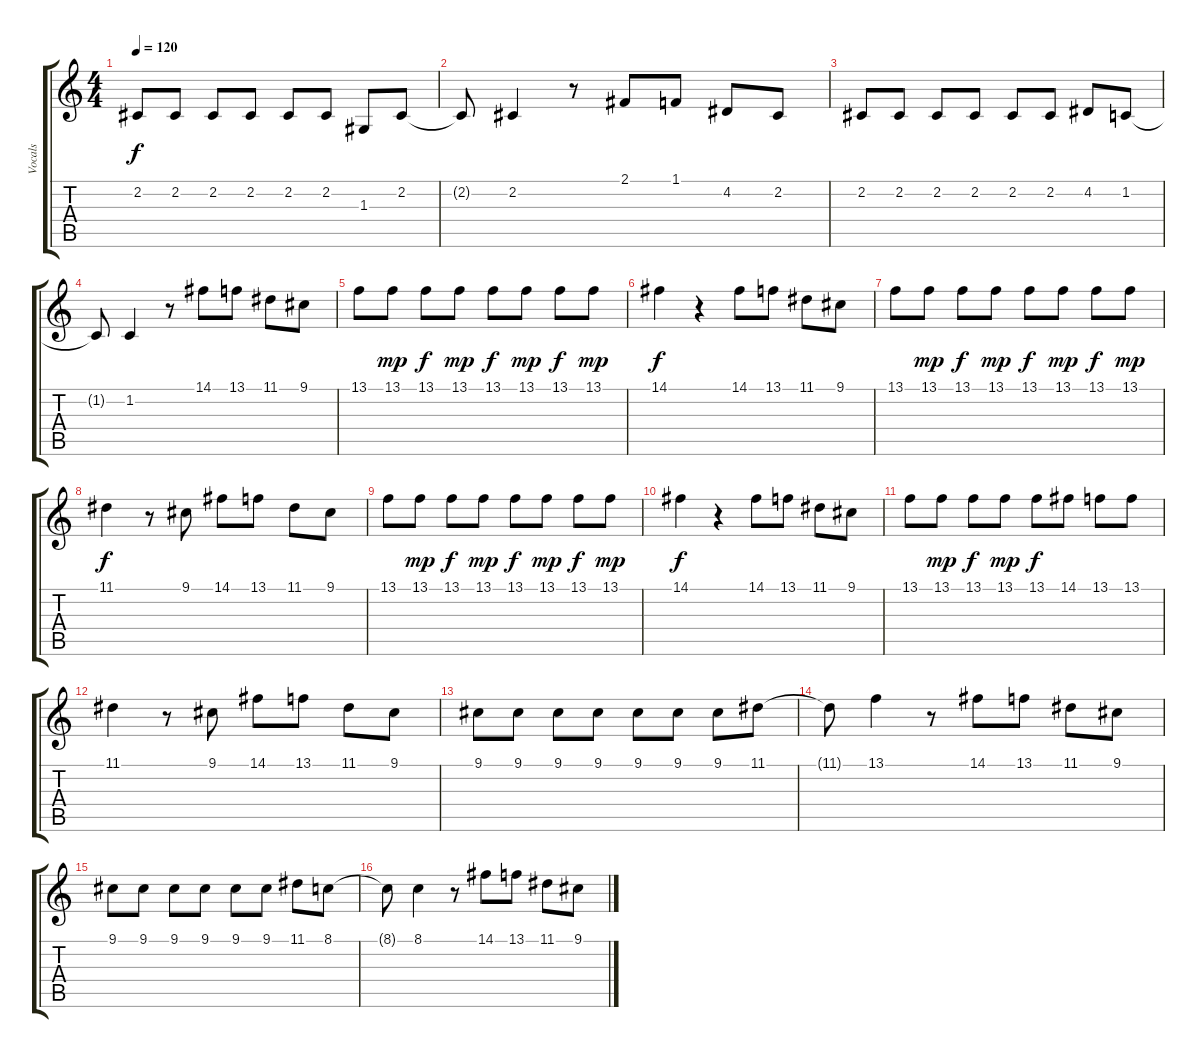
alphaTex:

\track ("Vocals" "Vocals") {instrument acousticgrandpiano}
\staff {score tabs}
\tuning (E4 B3 G3 D3 A2 E2) {hide}
\ts (4 4)
\tempo 120
\clef g2
\ks c
2.2.8{dy f} 2.2.8 2.2.8 2.2.8 2.2.8 2.2.8 1.3.8 2.2.8 |
2.2{t}.8 2.2.4 r.8 2.1.8 1.1.8 4.2.8 2.2.8 |
2.2.8 2.2.8 2.2.8 2.2.8 2.2.8 2.2.8 4.2.8 1.2.8 |
1.2{t}.8 1.2.4 r.8 14.1.8 13.1.8 11.1.8 9.1.8 |
13.1.8 13.1.8{dy mp} 13.1.8{dy f} 13.1.8{dy mp} 13.1.8{dy f} 13.1.8{dy mp} 13.1.8{dy f} 13.1.8{dy mp} |
14.1.4{dy f} r.4 14.1.8 13.1.8 11.1.8 9.1.8 |
13.1.8 13.1.8{dy mp} 13.1.8{dy f} 13.1.8{dy mp} 13.1.8{dy f} 13.1.8{dy mp} 13.1.8{dy f} 13.1.8{dy mp} |
11.1.4{dy f} r.8 9.1.8 14.1.8 13.1.8 11.1.8 9.1.8 |
13.1.8 13.1.8{dy mp} 13.1.8{dy f} 13.1.8{dy mp} 13.1.8{dy f} 13.1.8{dy mp} 13.1.8{dy f} 13.1.8{dy mp} |
14.1.4{dy f} r.4 14.1.8 13.1.8 11.1.8 9.1.8 |
13.1.8 13.1.8{dy mp} 13.1.8{dy f} 13.1.8{dy mp} 13.1.8{dy f} 14.1.8 13.1.8 13.1.8 |
11.1.4 r.8 9.1.8 14.1.8 13.1.8 11.1.8 9.1.8 |
9.1.8 9.1.8 9.1.8 9.1.8 9.1.8 9.1.8 9.1.8 11.1.8 |
11.1{t}.8 13.1.4 r.8 14.1.8 13.1.8 11.1.8 9.1.8 |
9.1.8 9.1.8 9.1.8 9.1.8 9.1.8 9.1.8 11.1.8 8.1.8 |
8.1{t}.8 8.1.4 r.8 14.1.8 13.1.8 11.1.8 9.1.8
